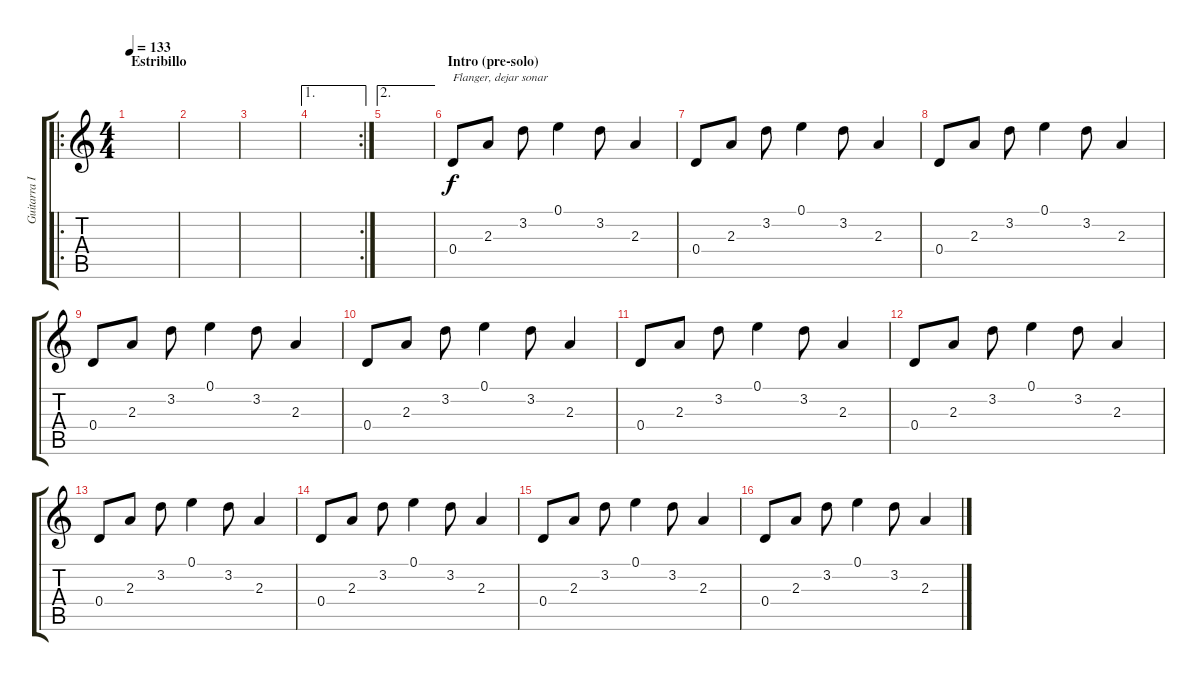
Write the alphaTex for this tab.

\track ("Guitarra III" "Guitarra I") {instrument overdrivenguitar}
\staff {score tabs}
\tuning (E4 B3 G3 D3 A2 E2) {hide}
\ro
\ts (4 4)
\section ("" "Estribillo")
\tempo 133
\clef g2
\ks c
|
|
|
\ae 1
\rc 2
|
\ae 2
|
\section ("" "Intro (pre-solo)")
0.4.8{txt "Flanger, dejar sonar" volume 11} 2.3.8 3.2.8 0.1.4 3.2.8 2.3.4 |
0.4.8 2.3.8 3.2.8 0.1.4 3.2.8 2.3.4 |
0.4.8 2.3.8 3.2.8 0.1.4 3.2.8 2.3.4 |
0.4.8 2.3.8 3.2.8 0.1.4 3.2.8 2.3.4 |
0.4.8 2.3.8 3.2.8 0.1.4 3.2.8 2.3.4 |
0.4.8 2.3.8 3.2.8 0.1.4 3.2.8 2.3.4 |
0.4.8 2.3.8 3.2.8 0.1.4 3.2.8 2.3.4 |
0.4.8 2.3.8 3.2.8 0.1.4 3.2.8 2.3.4 |
0.4.8 2.3.8 3.2.8 0.1.4 3.2.8 2.3.4 |
0.4.8 2.3.8 3.2.8 0.1.4 3.2.8 2.3.4 |
0.4.8 2.3.8 3.2.8 0.1.4 3.2.8 2.3.4
